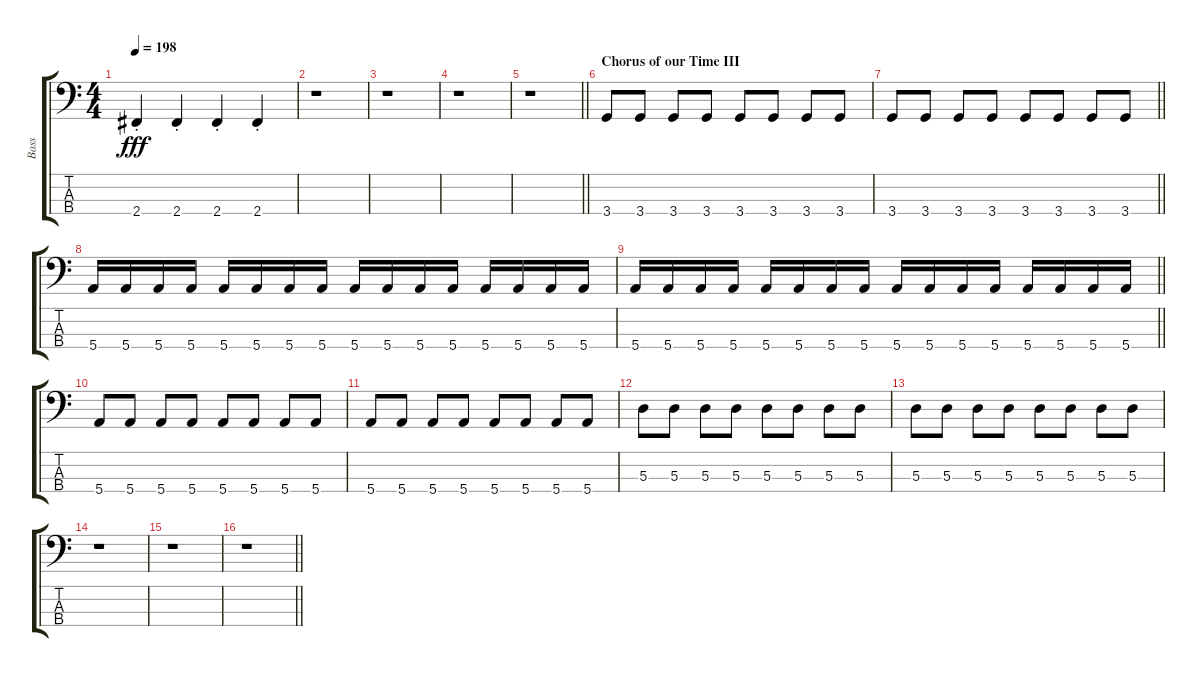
\track ("Bass" "Bass") {instrument electricbassfinger}
\staff {score tabs}
\tuning (G2 D2 A1 E1) {hide}
\ts (4 4)
\tempo 198
\clef f4
\ks c
2.4{st}.4{dy fff} 2.4{st}.4 2.4{st}.4 2.4{st}.4 |
r.1 |
r.1 |
r.1 |
\barLineRight lightlight
r.1 |
\section ("" "Chorus of our Time III")
3.4.8 3.4.8 3.4.8 3.4.8 3.4.8 3.4.8 3.4.8 3.4.8 |
\barLineRight lightlight
3.4.8 3.4.8 3.4.8 3.4.8 3.4.8 3.4.8 3.4.8 3.4.8 |
5.4.16 5.4.16 5.4.16 5.4.16 5.4.16 5.4.16 5.4.16 5.4.16 5.4.16 5.4.16 5.4.16 5.4.16 5.4.16 5.4.16 5.4.16 5.4.16 |
\barLineRight lightlight
5.4.16 5.4.16 5.4.16 5.4.16 5.4.16 5.4.16 5.4.16 5.4.16 5.4.16 5.4.16 5.4.16 5.4.16 5.4.16 5.4.16 5.4.16 5.4.16 |
5.4.8 5.4.8 5.4.8 5.4.8 5.4.8 5.4.8 5.4.8 5.4.8 |
5.4.8 5.4.8 5.4.8 5.4.8 5.4.8 5.4.8 5.4.8 5.4.8 |
5.3.8 5.3.8 5.3.8 5.3.8 5.3.8 5.3.8 5.3.8 5.3.8 |
5.3.8 5.3.8 5.3.8 5.3.8 5.3.8 5.3.8 5.3.8 5.3.8 |
r.1 |
r.1 |
\barLineRight lightlight
r.1
